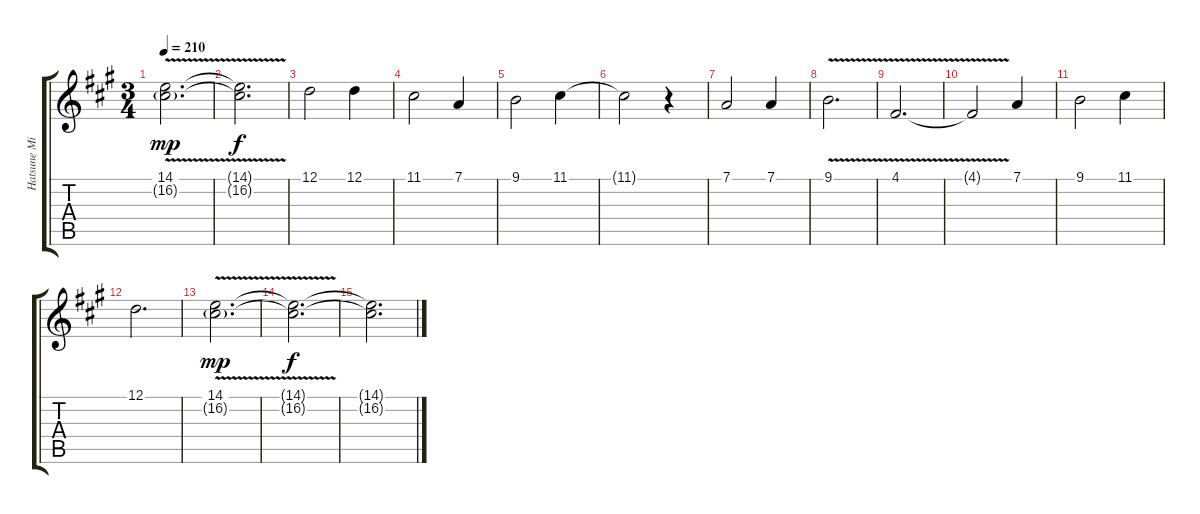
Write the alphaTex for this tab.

\track ("Hatsune Miku" "Hatsune Mi") {instrument clarinet}
\staff {score tabs}
\tuning (D4 A3 F3 C3 G2 C2) {hide}
\ts (3 4)
\tempo 210
\clef g2
\ks a
(14.1{v} 16.2{v g}).2{d dy mp} |
(14.1{t} 16.2{t}).2{d dy f} |
12.1.2 12.1.4 |
11.1.2 7.1.4 |
9.1.2 11.1.4 |
11.1{t}.2 r.4 |
7.1.2 7.1.4 |
9.1{v}.2{d} |
4.1{v}.2{d} |
4.1{t}.2 7.1.4 |
9.1.2 11.1.4 |
12.1.2{d} |
(14.1{v} 16.2{g}).2{d dy mp} |
(14.1{t} 16.2{t}).2{d dy f} |
(14.1{t} 16.2{t}).2{d}
